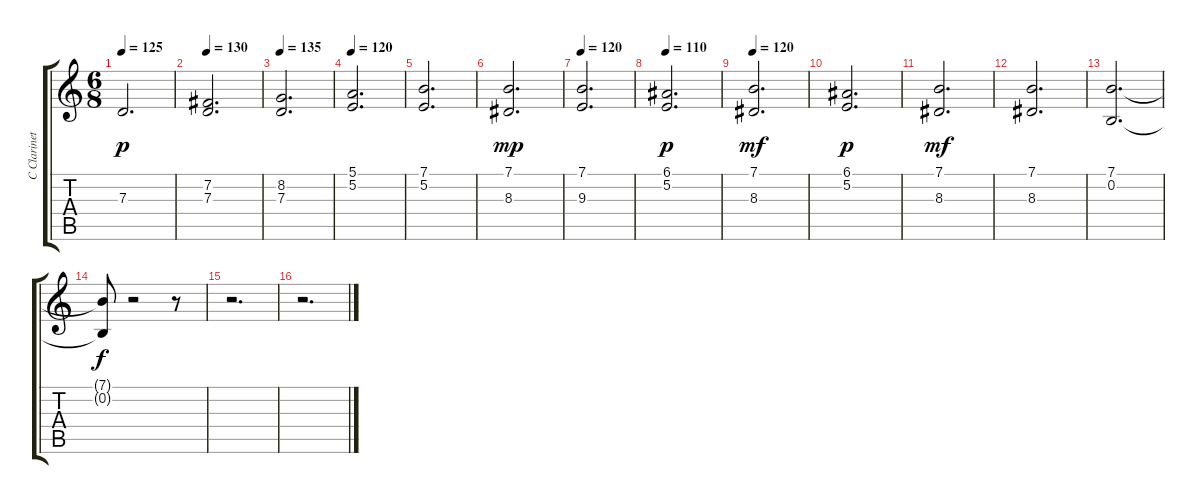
\track ("C Clarinets" "C Clarinet") {instrument clarinet}
\staff {score tabs}
\tuning (E4 B3 G3 D3 A2 E2) {hide}
\ts (6 8)
\tempo 125
\clef g2
\ks c
7.3.2{d dy p} |
\tempo 130
(7.2 7.3).2{d} |
\tempo 135
(8.2 7.3).2{d} |
\tempo 120
(5.1 5.2).2{d} |
(7.1 5.2).2{d} |
(7.1 8.3).2{d dy mp} |
\tempo 120
(7.1 9.3).2{d} |
\tempo 110
(6.1 5.2).2{d dy p} |
\tempo 120
(7.1 8.3).2{d dy mf} |
(6.1 5.2).2{d dy p} |
(7.1 8.3).2{d dy mf} |
(7.1 8.3).2{d} |
(7.1 0.2).2{d} |
(7.1{t} 0.2{t}).8{dy f} r.2 r.8 |
r.2{d} |
r.2{d}
